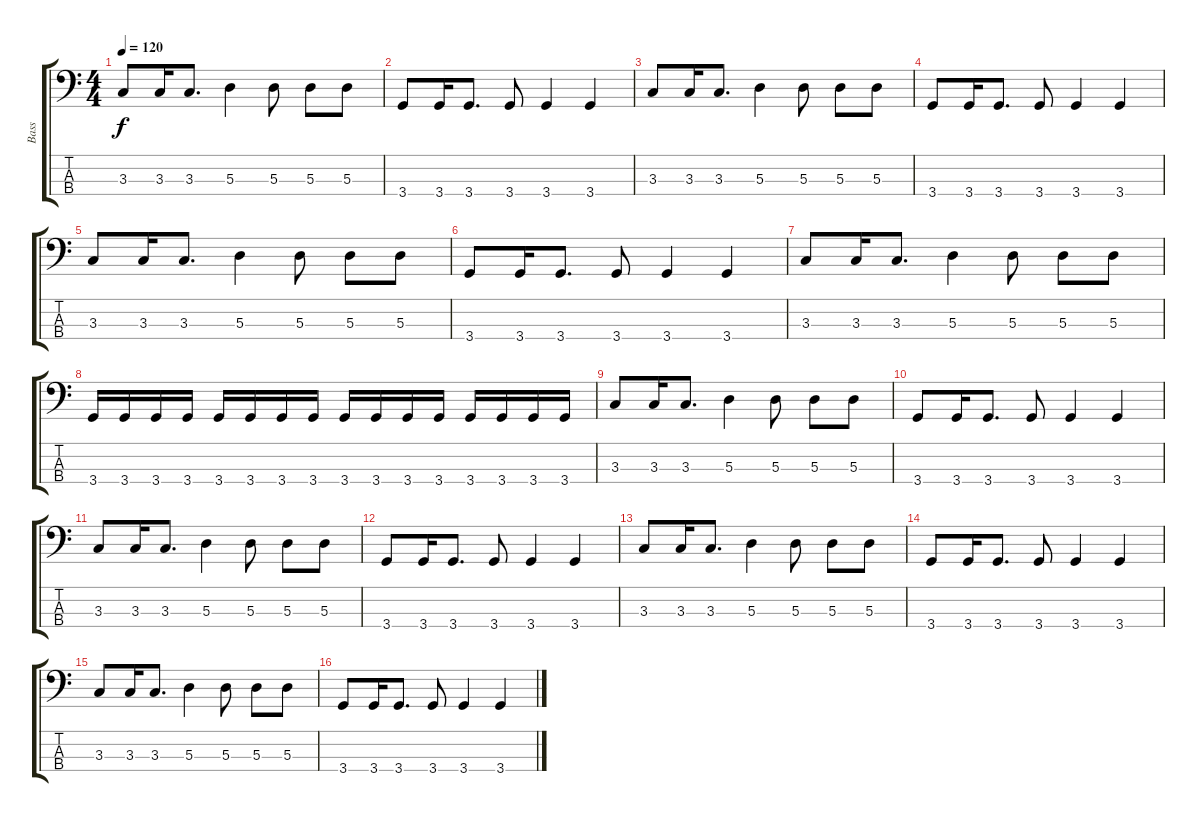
\track ("Bass" "Bass") {instrument electricbasspick}
\staff {score tabs}
\tuning (G2 D2 A1 E1) {hide}
\ts (4 4)
\tempo 120
\clef f4
\ks c
3.3.8{dy f} 3.3.16 3.3.8{d} 5.3.4 5.3.8 5.3.8 5.3.8 |
3.4.8 3.4.16 3.4.8{d} 3.4.8 3.4.4 3.4.4 |
3.3.8 3.3.16 3.3.8{d} 5.3.4 5.3.8 5.3.8 5.3.8 |
3.4.8 3.4.16 3.4.8{d} 3.4.8 3.4.4 3.4.4 |
3.3.8 3.3.16 3.3.8{d} 5.3.4 5.3.8 5.3.8 5.3.8 |
3.4.8 3.4.16 3.4.8{d} 3.4.8 3.4.4 3.4.4 |
3.3.8 3.3.16 3.3.8{d} 5.3.4 5.3.8 5.3.8 5.3.8 |
3.4.16 3.4.16 3.4.16 3.4.16 3.4.16 3.4.16 3.4.16 3.4.16 3.4.16 3.4.16 3.4.16 3.4.16 3.4.16 3.4.16 3.4.16 3.4.16 |
3.3.8 3.3.16 3.3.8{d} 5.3.4 5.3.8 5.3.8 5.3.8 |
3.4.8 3.4.16 3.4.8{d} 3.4.8 3.4.4 3.4.4 |
3.3.8 3.3.16 3.3.8{d} 5.3.4 5.3.8 5.3.8 5.3.8 |
3.4.8 3.4.16 3.4.8{d} 3.4.8 3.4.4 3.4.4 |
3.3.8 3.3.16 3.3.8{d} 5.3.4 5.3.8 5.3.8 5.3.8 |
3.4.8 3.4.16 3.4.8{d} 3.4.8 3.4.4 3.4.4 |
3.3.8 3.3.16 3.3.8{d} 5.3.4 5.3.8 5.3.8 5.3.8 |
3.4.8 3.4.16 3.4.8{d} 3.4.8 3.4.4 3.4.4
